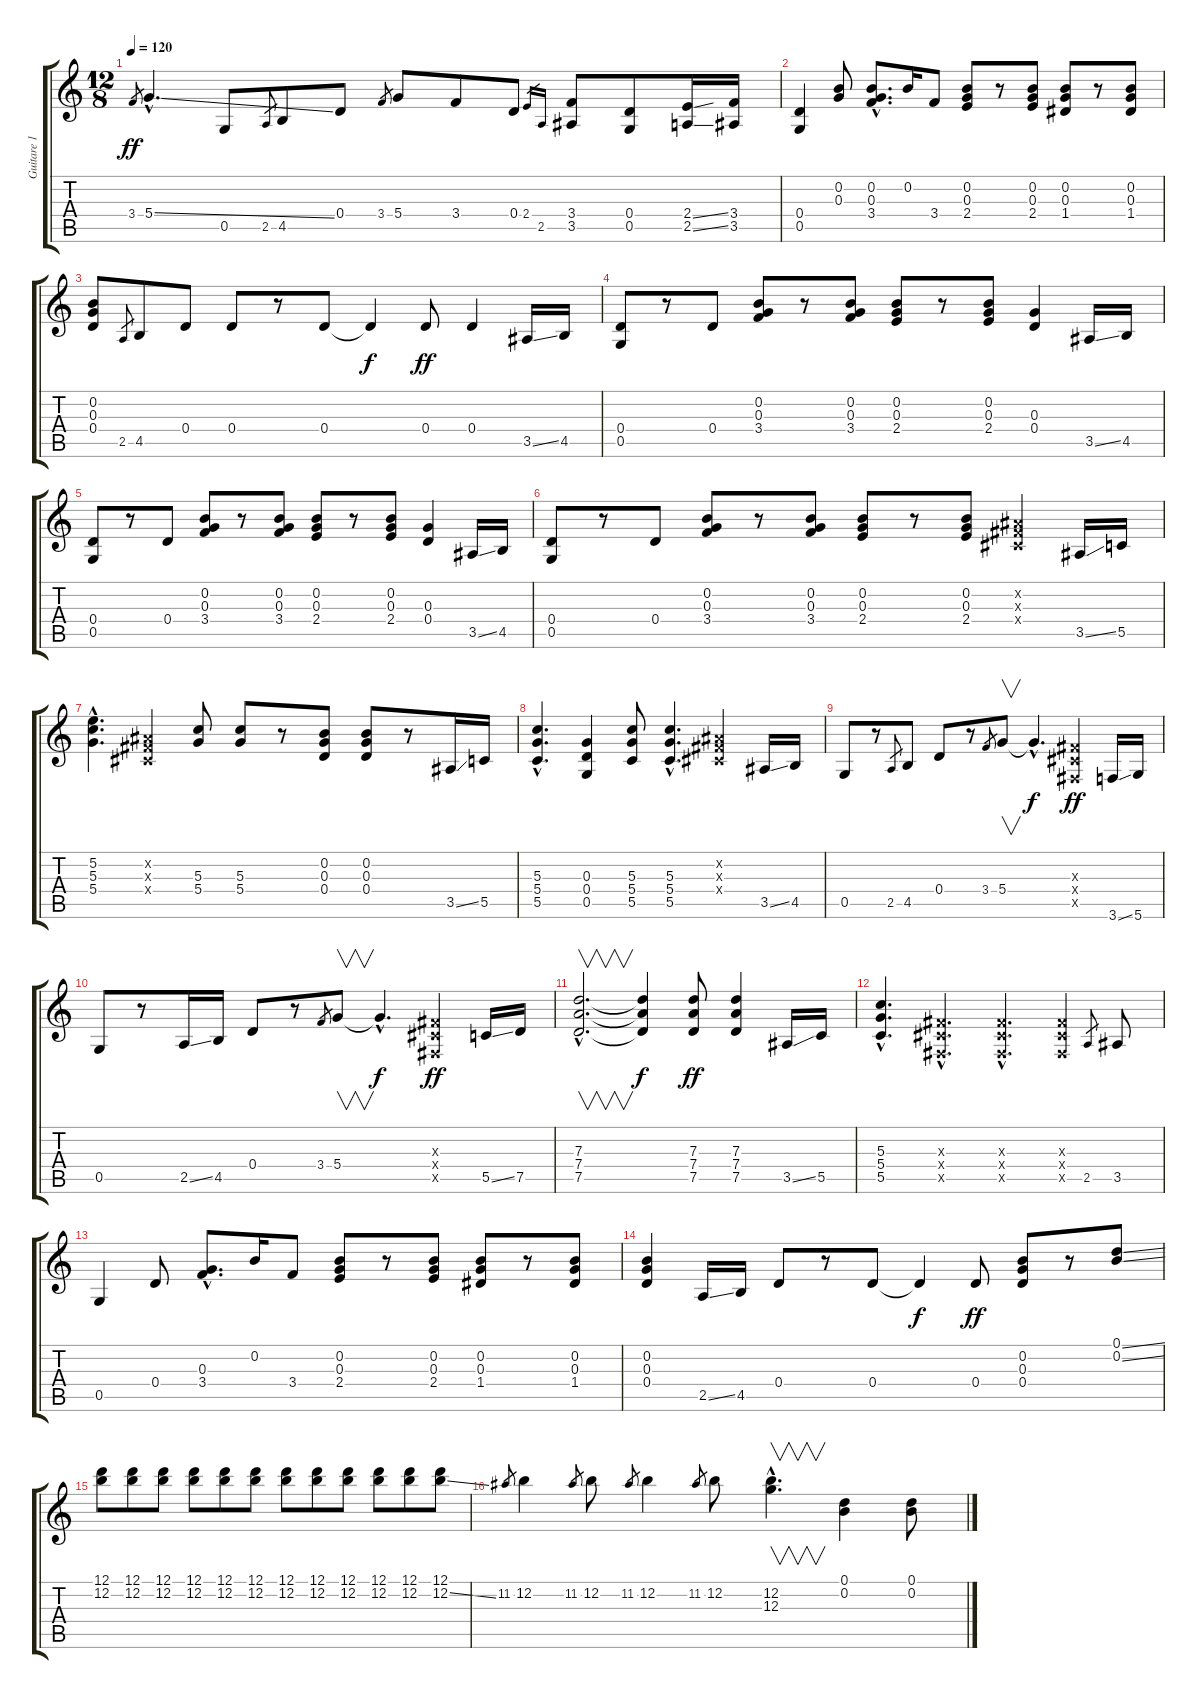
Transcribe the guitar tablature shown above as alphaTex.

\track ("Guitare 1" "Guitare 1") {instrument acousticguitarsteel}
\staff {score tabs}
\tuning (D4 B3 G3 D3 G2 D2) {hide}
\ts (12 8)
\tempo 120
\clef g2
\ks c
3.4.8{gr dy ff} 5.4{ss hac}.4{d} 0.5.8 2.5.8{gr} 4.5.8 0.4.8 3.4.8{gr} 5.4.8 3.4.8 0.4.8 2.4.16{gr} 2.5.16{gr} (3.4 3.5).8 (0.4 0.5).8 (2.4{ss} 2.5{ss}).16 (3.4 3.5).16 |
(0.4 0.5).4 (0.2 0.3).8 (0.2{hac} 0.3{hac} 3.4{hac}).8{d} 0.2.16 3.4.8 (0.2 0.3 2.4).8 r.8 (0.2 0.3 2.4).8 (0.2 0.3 1.4).8 r.8 (0.2 0.3 1.4).8 |
(0.2 0.3 0.4).8 2.5.8{gr} 4.5.8 0.4.8 0.4.8 r.8 0.4.8 0.4{t}.4{dy f} 0.4.8{dy ff} 0.4.4 3.5{ss}.16 4.5.16 |
(0.4 0.5).8 r.8 0.4.8 (0.2 0.3 3.4).8 r.8 (0.2 0.3 3.4).8 (0.2 0.3 2.4).8 r.8 (0.2 0.3 2.4).8 (0.3 0.4).4 3.5{ss}.16 4.5.16 |
(0.4 0.5).8 r.8 0.4.8 (0.2 0.3 3.4).8 r.8 (0.2 0.3 3.4).8 (0.2 0.3 2.4).8 r.8 (0.2 0.3 2.4).8 (0.3 0.4).4 3.5{ss}.16 4.5.16 |
(0.4 0.5).8 r.8 0.4.8 (0.2 0.3 3.4).8 r.8 (0.2 0.3 3.4).8 (0.2 0.3 2.4).8 r.8 (0.2 0.3 2.4).8 (-1.2{x} -1.3{x} -1.4{x}).4 3.5{ss}.16 5.5.16 |
(5.2{hac} 5.3{hac} 5.4{hac}).4{d} (-1.2{x} -1.3{x} -1.4{x}).4 (5.3 5.4).8 (5.3 5.4).8 r.8 (0.2 0.3 0.4).8 (0.2 0.3 0.4).8 r.8 3.5{ss}.16 5.5.16 |
(5.3{hac} 5.4{hac} 5.5{hac}).4{d} (0.3 0.4 0.5).4 (5.3 5.4 5.5).8 (5.3{hac} 5.4{hac} 5.5{hac}).4{d} (-1.2{x} -1.3{x} -1.4{x}).4 3.5{ss}.16 4.5.16 |
0.5.8 r.8 2.5.8{gr} 4.5.8 0.4.8 r.8 3.4.8{gr} 5.4.8{v} 5.4{hac t}.4{d dy f} (-1.3{x} -1.4{x} -1.5{x}).4{dy ff} 3.6{ss}.16 5.6.16 |
0.5.8 r.8 2.5{ss}.16 4.5.16 0.4.8 r.8 3.4.8{gr} 5.4.8{v} 5.4{hac t}.4{d dy f} (-1.3{x} -1.4{x} -1.5{x}).4{dy ff} 5.5{ss}.16 7.5.16 |
(7.3{hac} 7.4{hac} 7.5{hac}).2{v d} (7.3{t} 7.4{t} 7.5{t}).4{dy f} (7.3 7.4 7.5).8{dy ff} (7.3 7.4 7.5).4 3.5{ss}.16 5.5.16 |
(5.3{hac} 5.4{hac} 5.5{hac}).4{d} (-1.3{hac x} -1.4{hac x} -1.5{hac x}).4{d} (-1.3{hac x} -1.4{hac x} -1.5{hac x}).4{d} (-1.3{x} -1.4{x} -1.5{x}).4 2.5.8{gr} 3.5.8 |
0.5.4 0.4.8 (0.3{hac} 3.4{hac}).8{d} 0.2.16 3.4.8 (0.2 0.3 2.4).8 r.8 (0.2 0.3 2.4).8 (0.2 0.3 1.4).8 r.8 (0.2 0.3 1.4).8 |
(0.2 0.3 0.4).4 2.5{ss}.16 4.5.16 0.4.8 r.8 0.4.8 0.4{t}.4{dy f} 0.4.8{dy ff} (0.2 0.3 0.4).8 r.8 (0.1{ss} 0.2{ss}).8 |
(12.1 12.2).8 (12.1 12.2).8 (12.1 12.2).8 (12.1 12.2).8 (12.1 12.2).8 (12.1 12.2).8 (12.1 12.2).8 (12.1 12.2).8 (12.1 12.2).8 (12.1 12.2).8 (12.1 12.2).8 (12.1 12.2{ss}).8 |
11.2.8{gr} 12.2.4 11.2.8{gr} 12.2.8 11.2.8{gr} 12.2.4 11.2.8{gr} 12.2.8 (12.2{hac} 12.3{hac}).4{v d} (0.1 0.2).4 (0.1{ss} 0.2{ss}).8
